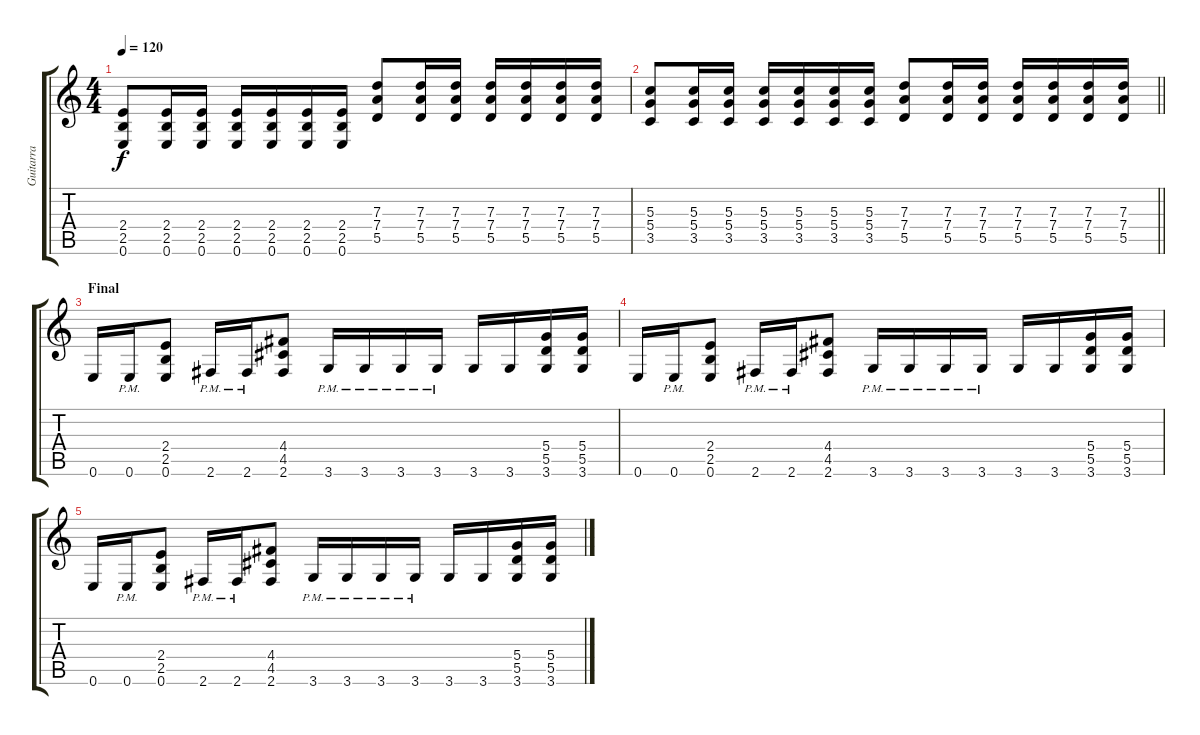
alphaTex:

\track ("Guitarra" "Guitarra") {instrument distortionguitar}
\staff {score tabs}
\tuning (E4 B3 G3 D3 A2 E2) {hide}
\ts (4 4)
\tempo 120
\clef g2
\ks c
(2.4 2.5 0.6).8{dy f} (2.4 2.5 0.6).16 (2.4 2.5 0.6).16 (2.4 2.5 0.6).16 (2.4 2.5 0.6).16 (2.4 2.5 0.6).16 (2.4 2.5 0.6).16 (7.3 7.4 5.5).8 (7.3 7.4 5.5).16 (7.3 7.4 5.5).16 (7.3 7.4 5.5).16 (7.3 7.4 5.5).16 (7.3 7.4 5.5).16 (7.3 7.4 5.5).16 |
\barLineRight lightlight
(5.3 5.4 3.5).8 (5.3 5.4 3.5).16 (5.3 5.4 3.5).16 (5.3 5.4 3.5).16 (5.3 5.4 3.5).16 (5.3 5.4 3.5).16 (5.3 5.4 3.5).16 (7.3 7.4 5.5).8 (7.3 7.4 5.5).16 (7.3 7.4 5.5).16 (7.3 7.4 5.5).16 (7.3 7.4 5.5).16 (7.3 7.4 5.5).16 (7.3 7.4 5.5).16 |
\section ("" "Final")
0.6.16 0.6{pm}.16 (2.4 2.5 0.6).8 2.6{pm}.16 2.6{pm}.16 (4.4 4.5 2.6).8 3.6{pm}.16 3.6{pm}.16 3.6{pm}.16 3.6{pm}.16 3.6.16 3.6.16 (5.4 5.5 3.6).16 (5.4 5.5 3.6).16 |
0.6.16 0.6{pm}.16 (2.4 2.5 0.6).8 2.6{pm}.16 2.6{pm}.16 (4.4 4.5 2.6).8 3.6{pm}.16 3.6{pm}.16 3.6{pm}.16 3.6{pm}.16 3.6.16 3.6.16 (5.4 5.5 3.6).16 (5.4 5.5 3.6).16 |
0.6.16 0.6{pm}.16 (2.4 2.5 0.6).8 2.6{pm}.16 2.6{pm}.16 (4.4 4.5 2.6).8 3.6{pm}.16 3.6{pm}.16 3.6{pm}.16 3.6{pm}.16 3.6.16 3.6.16 (5.4 5.5 3.6).16 (5.4 5.5 3.6).16
